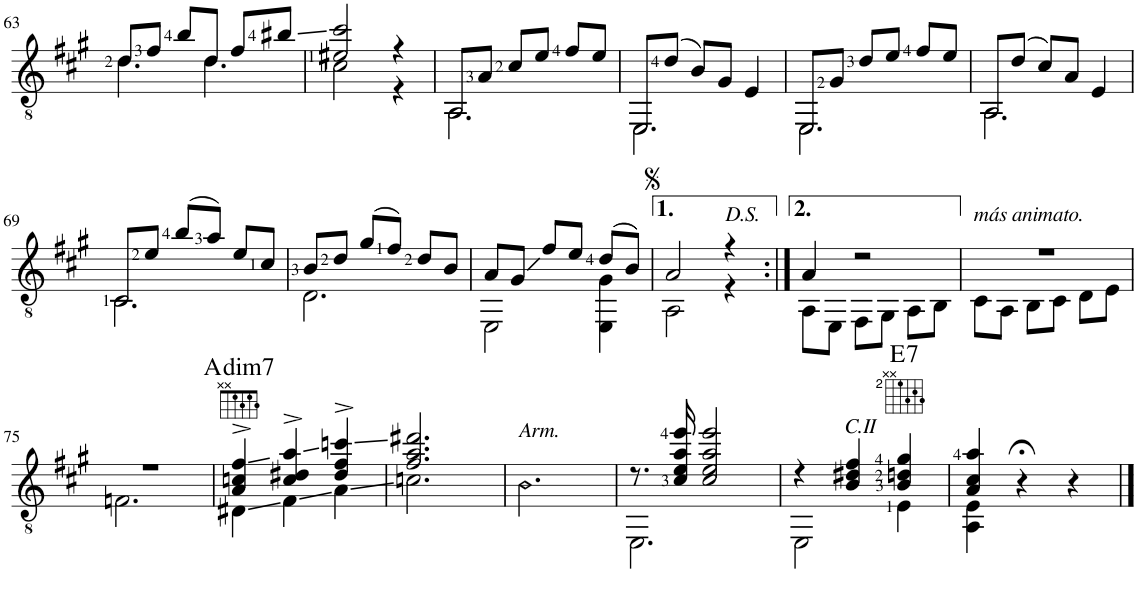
**kern	**harte
*part1	*part1
*staff1	*
*I"Guitar	*
*I'Guit.	*
!!LO:PB:g=z
*clefGv2	*
*k[f#c#g#]	*
*M3/4	*
=63	=63
*^	*
8d/L	4.d\	.
8f#/J	.	.
8b/L	.	.
8d/J	4.d\	.
8f#/L	.	.
8b#X/J	.	.
=64	=64	=64
2e#X/ 2cc#/	2c#\	.
4r	4r	.
=65	=65	=65
!LO:N:head=open	!	!
8AA/L	2.AA\	.
8A/J	.	.
8c#/L	.	.
8e/J	.	.
8f#/L	.	.
8e/J	.	.
=66	=66	=66
!LO:N:head=open	!	!
8EE/L	2.EE\	.
(8d/J	.	.
8B/L)	.	.
8G#/J	.	.
4E/	.	.
=67	=67	=67
!LO:N:head=open	!	!
8EE/L	2.EE\	.
8G#/J	.	.
8d/L	.	.
8e/J	.	.
8f#/L	.	.
8e/J	.	.
=68	=68	=68
!LO:N:head=open	!	!
8AA/L	2.AA\	.
(8d/J	.	.
8c#/L)	.	.
8A/J	.	.
4E/	.	.
!!LO:LB:g=z	!!
=69	=69	=69
!LO:N:head=open	!	!
8C#/L	2.C#\	.
8e/J	.	.
(8b/L	.	.
8a/J)	.	.
8e/L	.	.
8c#/J	.	.
=70	=70	=70
8B/L	2.D\	.
8d/J	.	.
(8g#/L	.	.
8f#/J)	.	.
8d/L	.	.
8B/J	.	.
=71	=71	=71
8A/L	2EE\	.
8G#/J	.	.
8f#/L	.	.
8e/J	.	.
(8d/L	4EE\ 4G#\	.
8B/J)	.	.
=72	=72	=72
2A/	2AA\	.
4r	4r	.
=73:|!	=73:|!	=73:|!
4A/	8AA\L	.
.	8EE\J	.
2r	8FF#\L	.
.	8GG#\J	.
.	8AA\L	.
.	8BB\J	.
=74	=74	=74
!LO:TX:a:i:t=más animato.	!	!
2.r	8C#\L	.
.	8AA\J	.
.	8BB\L	.
.	8C#\J	.
.	8D\L	.
.	8E\J	.
!!LO:LB:g=z	!!
=75	=75	=75
2.r	2.Fn\	.
=76	=76	=76
!	!	!LO:H:kt=dim7
4A/^ 4cn/^ 4f#/^	4D#X\	A:dim7
4c/^ 4d#X/^ 4a/^	4F#\	.
4d#/^ 4f#/^ 4ccn/^	4A\	.
=77	=77	=77
2.f#/ 2.a/ 2.dd#X/	2.cn\	.
=78	=78	=78
!LO:TX:a:i:t=Arm.	!	!
*v	*v	*
2.B\	.
=79	=79
*^	*
8.r	2.EE\	.
16c#/ 16e/ 16a/ 16ee/	.	.
2c#/ 2e/ 2a/ 2ee/	.	.
=80	=80	=80
4r	2EE\	.
!LO:TX:a:i:t=C.II	!	!
4B/ 4d#X/ 4f#/	.	.
!	!	!LO:H:kt=7
4B/ 4dn/ 4g#/	4E\	E:7
=81	=81	=81
4A/ 4c#/ 4a/	4AA\ 4E\	.
4r;<	2ryy	.
4r	.	.
*v	*v	*
==	==
*-	*-
